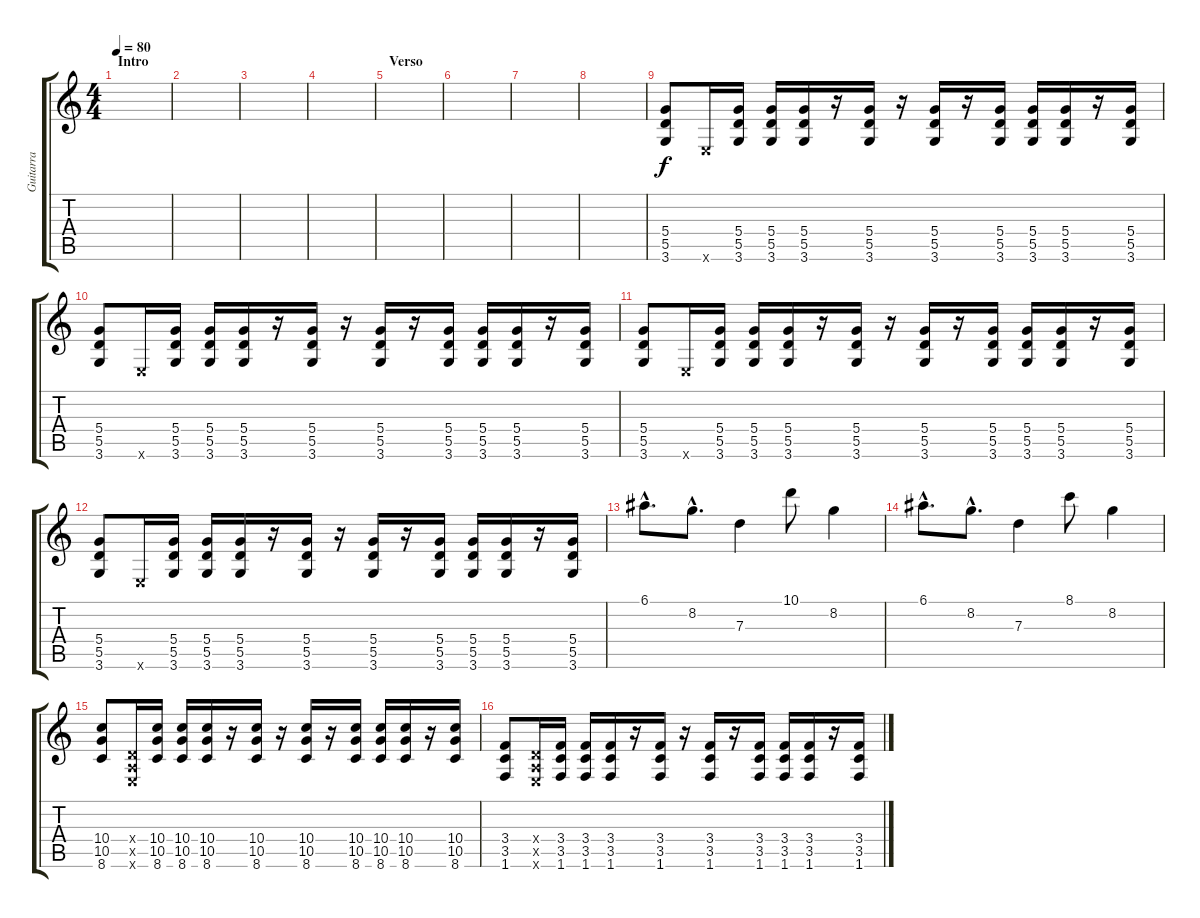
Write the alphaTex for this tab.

\track ("Guitarra" "Guitarra") {instrument distortionguitar}
\staff {score tabs}
\tuning (E4 B3 G3 D3 A2 E2) {hide}
\ts (4 4)
\section ("" "Intro")
\tempo 80
\clef g2
\ks c
|
|
|
|
\section ("" "Verso")
|
|
|
|
(5.4 5.5 3.6).8 0.6{x}.16 (5.4 5.5 3.6).16 (5.4 5.5 3.6).16 (5.4 5.5 3.6).16 r.16 (5.4 5.5 3.6).16 r.16 (5.4 5.5 3.6).16 r.16 (5.4 5.5 3.6).16 (5.4 5.5 3.6).16 (5.4 5.5 3.6).16 r.16 (5.4 5.5 3.6).16 |
(5.4 5.5 3.6).8 0.6{x}.16 (5.4 5.5 3.6).16 (5.4 5.5 3.6).16 (5.4 5.5 3.6).16 r.16 (5.4 5.5 3.6).16 r.16 (5.4 5.5 3.6).16 r.16 (5.4 5.5 3.6).16 (5.4 5.5 3.6).16 (5.4 5.5 3.6).16 r.16 (5.4 5.5 3.6).16 |
(5.4 5.5 3.6).8 0.6{x}.16 (5.4 5.5 3.6).16 (5.4 5.5 3.6).16 (5.4 5.5 3.6).16 r.16 (5.4 5.5 3.6).16 r.16 (5.4 5.5 3.6).16 r.16 (5.4 5.5 3.6).16 (5.4 5.5 3.6).16 (5.4 5.5 3.6).16 r.16 (5.4 5.5 3.6).16 |
(5.4 5.5 3.6).8 0.6{x}.16 (5.4 5.5 3.6).16 (5.4 5.5 3.6).16 (5.4 5.5 3.6).16 r.16 (5.4 5.5 3.6).16 r.16 (5.4 5.5 3.6).16 r.16 (5.4 5.5 3.6).16 (5.4 5.5 3.6).16 (5.4 5.5 3.6).16 r.16 (5.4 5.5 3.6).16 |
6.1{hac}.8{d} 8.2{hac}.8{d} 7.3.4 10.1.8 8.2.4 |
6.1{hac}.8{d} 8.2{hac}.8{d} 7.3.4 8.1.8 8.2.4 |
(10.4 10.5 8.6).8 (0.4{x} 0.5{x} 0.6{x}).16 (10.4 10.5 8.6).16 (10.4 10.5 8.6).16 (10.4 10.5 8.6).16 r.16 (10.4 10.5 8.6).16 r.16 (10.4 10.5 8.6).16 r.16 (10.4 10.5 8.6).16 (10.4 10.5 8.6).16 (10.4 10.5 8.6).16 r.16 (10.4 10.5 8.6).16 |
(3.4 3.5 1.6).8 (0.4{x} 0.5{x} 0.6{x}).16 (3.4 3.5 1.6).16 (3.4 3.5 1.6).16 (3.4 3.5 1.6).16 r.16 (3.4 3.5 1.6).16 r.16 (3.4 3.5 1.6).16 r.16 (3.4 3.5 1.6).16 (3.4 3.5 1.6).16 (3.4 3.5 1.6).16 r.16 (3.4 3.5 1.6).16
